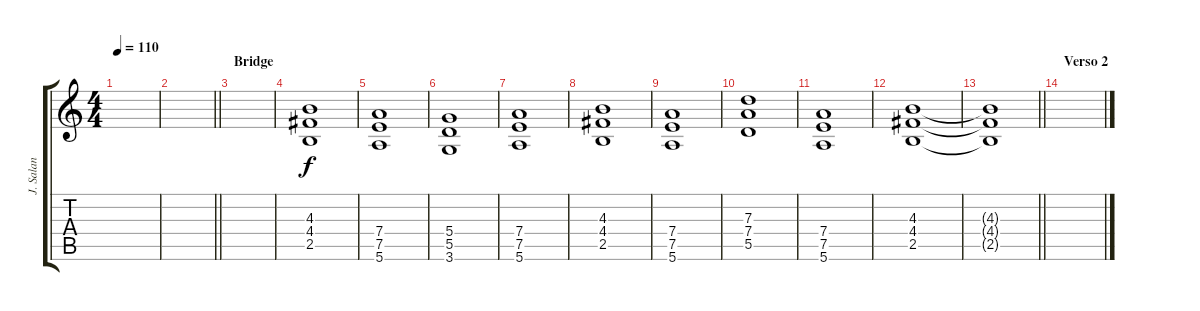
\track ("J. Salan" "J. Salan") {instrument distortionguitar}
\staff {score tabs}
\tuning (E4 B3 G3 D3 A2 E2) {hide}
\ts (4 4)
\tempo 110
\clef g2
\ks c
|
\barLineRight lightlight
|
\section ("" "Bridge")
|
(4.3 4.4 2.5).1 |
(7.4 7.5 5.6).1 |
(5.4 5.5 3.6).1 |
(7.4 7.5 5.6).1 |
(4.3 4.4 2.5).1 |
(7.4 7.5 5.6).1 |
(7.3 7.4 5.5).1 |
(7.4 7.5 5.6).1 |
(4.3 4.4 2.5).1 |
\barLineRight lightlight
(4.3{t} 4.4{t} 2.5{t}).1 |
\section ("" "Verso 2")
